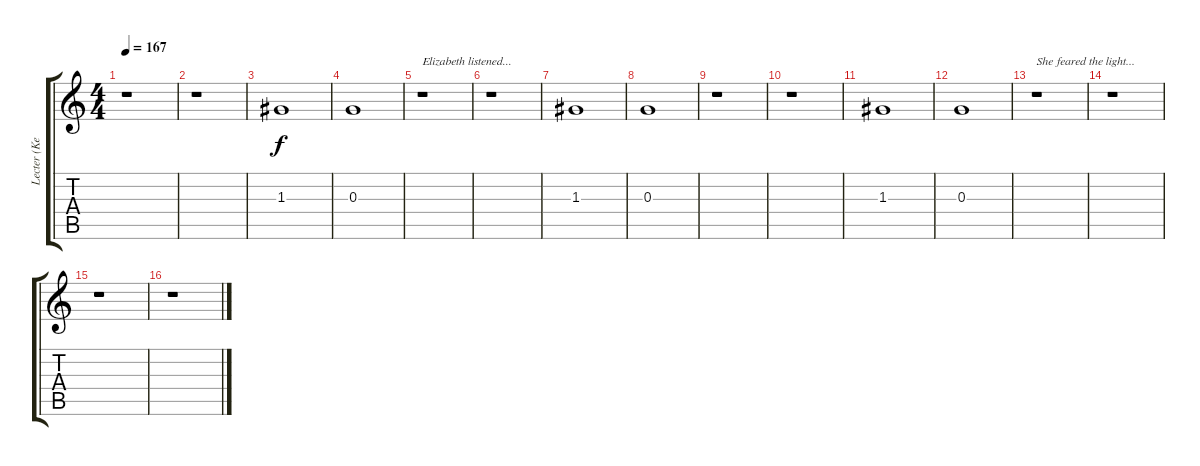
\track ("Lecter (KeybRight)" "Lecter (Ke") {instrument lead6voice}
\staff {score tabs}
\tuning (E5 B4 G4 D4 A3 E3) {hide}
\ts (4 4)
\tempo 167
\clef g2
\ks c
r.1{dy f} |
r.1 |
1.3.1 |
0.3.1 |
r.1{txt "Elizabeth listened..."} |
r.1 |
1.3.1 |
0.3.1 |
r.1 |
r.1 |
1.3.1 |
0.3.1 |
r.1{txt "She feared the light..."} |
r.1 |
r.1 |
r.1
